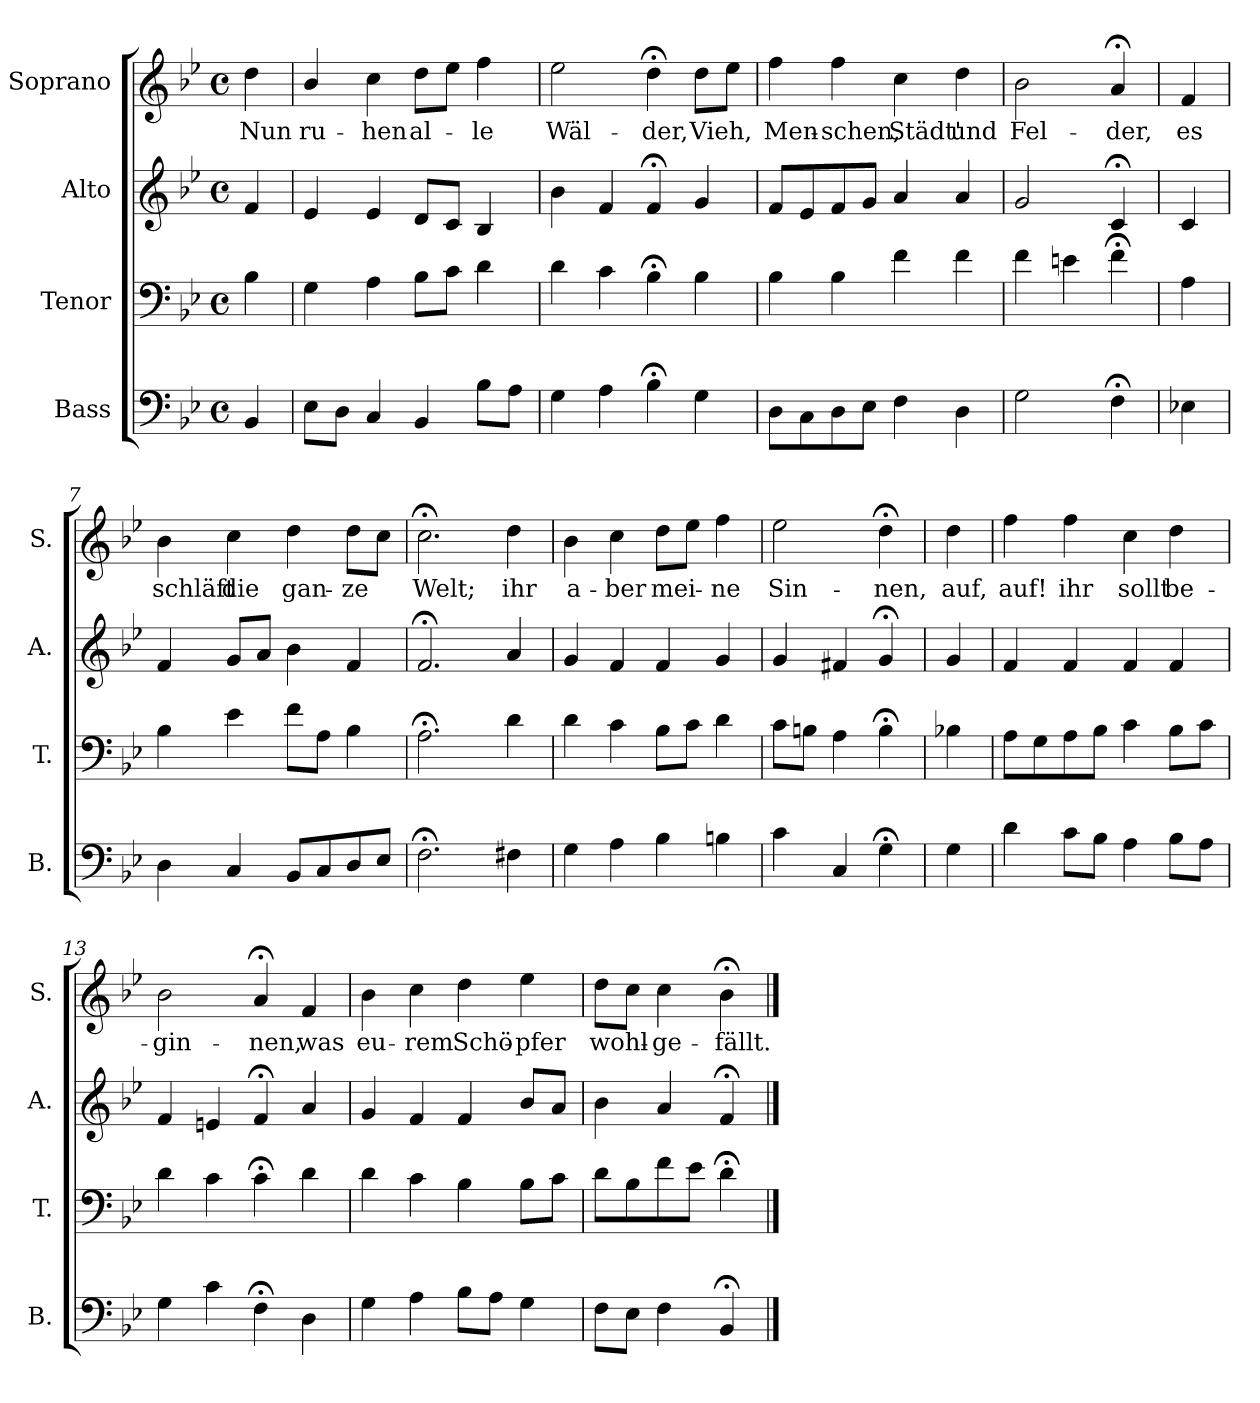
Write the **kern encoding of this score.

**kern	**kern	**kern	**kern	**text
*part4	*part3	*part2	*part1	*part1
*staff4	*staff3	*staff2	*staff1	*staff1
*I"Bass	*I"Tenor	*I"Alto	*I"Soprano	*
*I'B.	*I'T.	*I'A.	*I'S.	*
*clefF4	*clefF4	*clefG2	*clefG2	*
*k[b-e-]	*k[b-e-]	*k[b-e-]	*k[b-e-]	*
*B-:	*B-:	*B-:	*B-:	*
*M4/4	*M4/4	*M4/4	*M4/4	*
*met(c)	*met(c)	*met(c)	*met(c)	*
=1	=1	=1	=1	=1
!	!	!	!	!LO:LY:b
4BB-/	4B-\	4f/	4dd\	Nun
=2	=2	=2	=2	=2
!	!	!	!	!LO:LY:b
8E-\L	4G\	4e-/	4b-/	ru-
8D\J	.	.	.	.
!	!	!	!	!LO:LY:b
4C/	4A\	4e-/	4cc\	-hen
!	!	!	!	!LO:LY:b
4BB-/	8B-\L	8d/L	8dd\L	al-
.	8c\J	8c/J	8ee-\J	.
!	!	!	!	!LO:LY:b
8B-\L	4d\	4B-/	4ff\	-le
8A\J	.	.	.	.
=3	=3	=3	=3	=3
!	!	!	!	!LO:LY:b
4G\	4d\	4b-\	2ee-\	Wäl-
4A\	4c\	4f/	.	.
!	!	!	!	!LO:LY:b
4B-;<\	4B-;<\	4f;</	4dd;<\	-der,
!	!	!	!	!LO:LY:b
4G\	4B-\	4g/	8dd\L	Vieh,
.	.	.	8ee-\J	.
=4	=4	=4	=4	=4
!	!	!	!	!LO:LY:b
8D\L	4B-\	8f/L	4ff\	Men-
8C\	.	8e-/	.	.
!	!	!	!	!LO:LY:b
8D\	4B-\	8f/	4ff\	-schen,
8E-\J	.	8g/J	.	.
!	!	!	!	!LO:LY:b
4F\	4f\	4a/	4cc\	Städt'
!	!	!	!	!LO:LY:b
4D\	4f\	4a/	4dd\	und
=5	=5	=5	=5	=5
!	!	!	!	!LO:LY:b
2G\	4f\	2g/	2b-\	Fel-
.	4en\	.	.	.
!	!	!	!	!LO:LY:b
4F;<\	4f;<\	4c;</	4a;</	-der,
!!LO:LB:g=z
=6	=6	=6	=6	=6
!	!	!	!	!LO:LY:b
4E-X\	4A\	4c/	4f/	es
=7	=7	=7	=7	=7
!	!	!	!	!LO:LY:b
4D\	4B-\	4f/	4b-\	schläft
!	!	!	!	!LO:LY:b
4C/	4e-\	8g/L	4cc\	die
.	.	8a/J	.	.
!	!	!	!	!LO:LY:b
8BB-/L	8f\L	4b-\	4dd\	gan-
8C/	8A\J	.	.	.
!	!	!	!	!LO:LY:b
8D/	4B-\	4f/	8dd\L	-ze
8E-/J	.	.	8cc\J	.
=8	=8	=8	=8	=8
!	!	!	!	!LO:LY:b
2.F;<\	2.A;<\	2.f;</	2.cc;<\	Welt;
!	!	!	!	!LO:LY:b
4F#X\	4d\	4a/	4dd\	ihr
=9	=9	=9	=9	=9
!	!	!	!	!LO:LY:b
4G\	4d\	4g/	4b-\	a-
!	!	!	!	!LO:LY:b
4A\	4c\	4f/	4cc\	-ber
!	!	!	!	!LO:LY:b
4B-\	8B-\L	4f/	8dd\L	mei-
.	8c\J	.	8ee-\J	.
!	!	!	!	!LO:LY:b
4Bn\	4d\	4g/	4ff\	-ne
=10	=10	=10	=10	=10
!	!	!	!	!LO:LY:b
4c\	8c\L	4g/	2ee-\	Sin-
.	8Bn\J	.	.	.
4C/	4A\	4f#X/	.	.
!	!	!	!	!LO:LY:b
4G;<\	4B;<\	4g;</	4dd;<\	-nen,
!!LO:PB:g=z
=11	=11	=11	=11	=11
!	!	!	!	!LO:LY:b
4G\	4B-X\	4g/	4dd\	auf,
=12	=12	=12	=12	=12
!	!	!	!	!LO:LY:b
4d\	8A\L	4f/	4ff\	auf!
.	8G\	.	.	.
!	!	!	!	!LO:LY:b
8c\L	8A\	4f/	4ff\	ihr
8B-\J	8B-\J	.	.	.
!	!	!	!	!LO:LY:b
4A\	4c\	4f/	4cc\	sollt
!	!	!	!	!LO:LY:b
8B-\L	8B-\L	4f/	4dd\	be-
8A\J	8c\J	.	.	.
=13	=13	=13	=13	=13
!	!	!	!	!LO:LY:b
4G\	4d\	4f/	2b-\	-gin-
4c\	4c\	4en/	.	.
!	!	!	!	!LO:LY:b
4F;<\	4c;<\	4f;</	4a;</	-nen,
!	!	!	!	!LO:LY:b
4D\	4d\	4a/	4f/	was
=14	=14	=14	=14	=14
!	!	!	!	!LO:LY:b
4G\	4d\	4g/	4b-\	eu-
!	!	!	!	!LO:LY:b
4A\	4c\	4f/	4cc\	-rem
!	!	!	!	!LO:LY:b
8B-\L	4B-\	4f/	4dd\	Schö-
8A\J	.	.	.	.
!	!	!	!	!LO:LY:b
4G\	8B-\L	8b-/L	4ee-\	-pfer
.	8c\J	8a/J	.	.
=15	=15	=15	=15	=15
!	!	!	!	!LO:LY:b
8F\L	8d\L	4b-\	8dd\L	wohl-
8E-\J	8B-\	.	8cc\J	.
!	!	!	!	!LO:LY:b
4F\	8f\	4a/	4cc\	-ge-
.	8e-\J	.	.	.
!	!	!	!	!LO:LY:b
4BB-;</	4d;<\	4f;</	4b-;<\	-fällt.
==	==	==	==	==
*-	*-	*-	*-	*-
